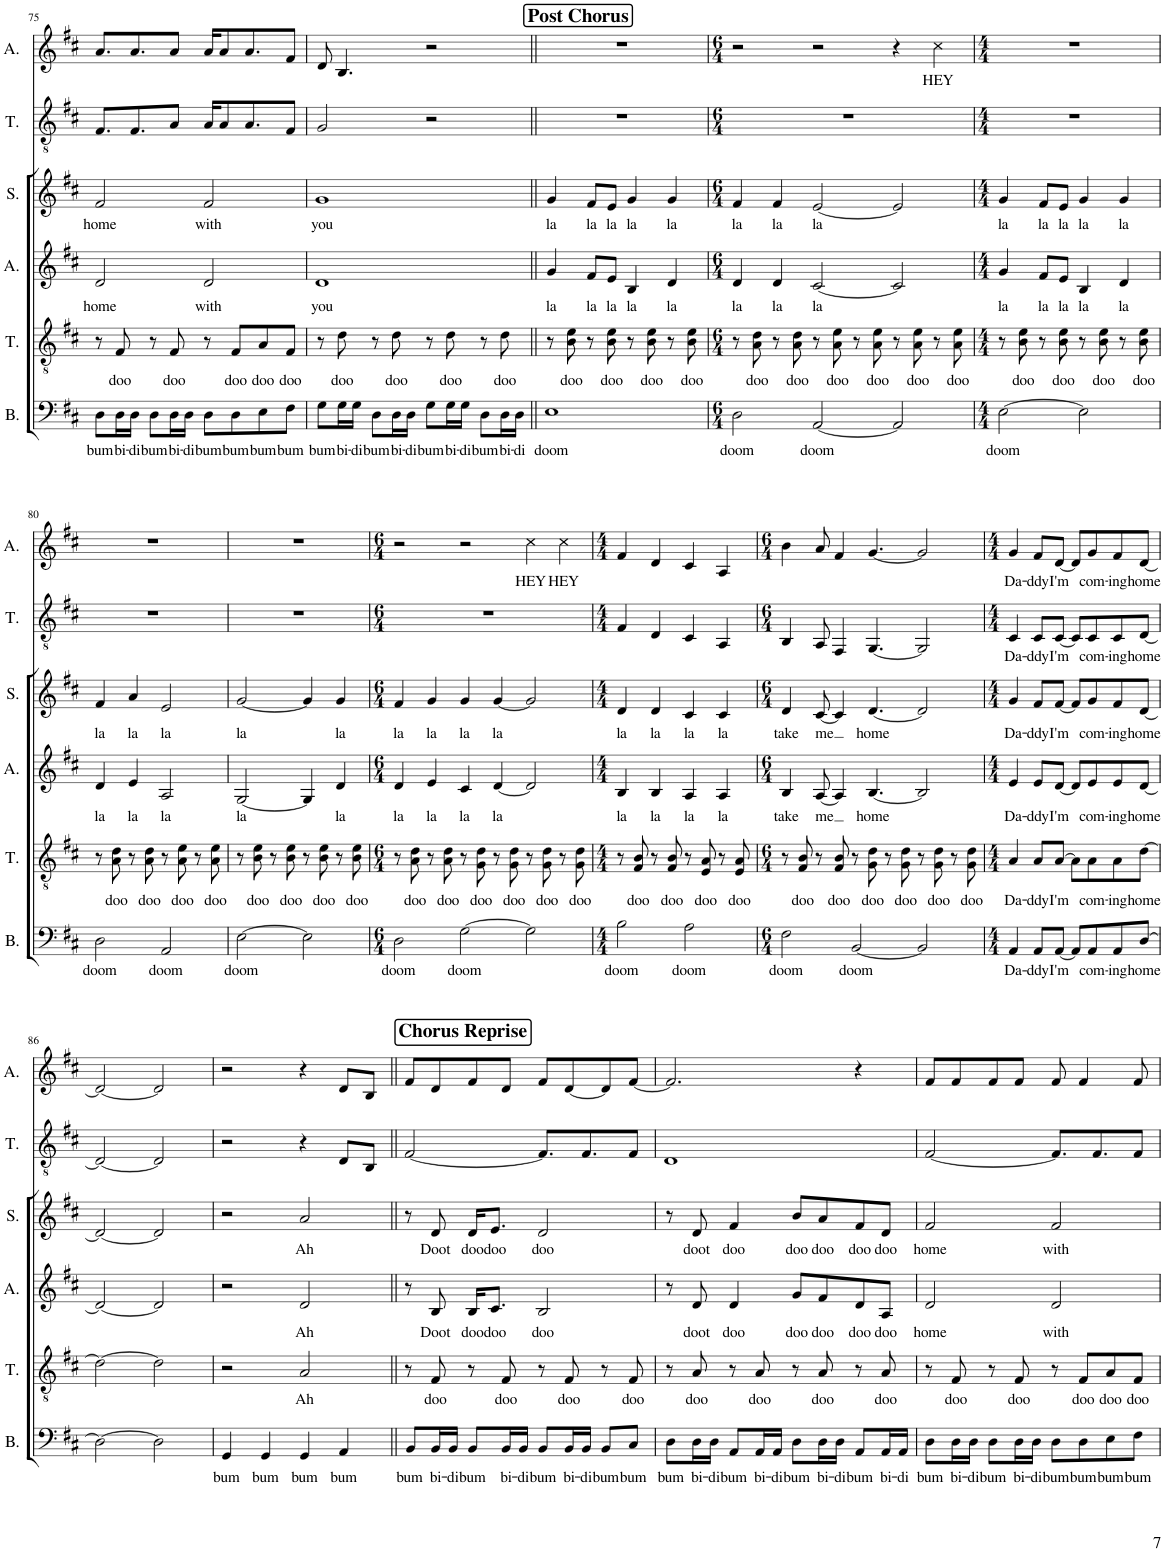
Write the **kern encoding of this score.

**kern	**text	**kern	**text	**kern	**text	**kern	**text	**kern	**text	**kern	**text
*part6	*part6	*part5	*part5	*part4	*part4	*part3	*part3	*part2	*part2	*part1	*part1
*staff6	*staff6	*staff5	*staff5	*staff4	*staff4	*staff3	*staff3	*staff2	*staff2	*staff1	*staff1
*I"Bass	*	*I"Tenor	*	*I"Alto	*	*I"Soprano	*	*I"Tenor	*	*I"Alto	*
*I'B.	*	*I'T.	*	*I'A.	*	*I'S.	*	*I'T.	*	*I'A.	*
!!LO:PB:g=z
*clefF4	*	*clefGv2	*	*clefG2	*	*clefG2	*	*clefGv2	*	*clefG2	*
*k[f#c#]	*	*k[f#c#]	*	*k[f#c#]	*	*k[f#c#]	*	*k[f#c#]	*	*k[f#c#]	*
*M4/4	*	*M4/4	*	*M4/4	*	*M4/4	*	*M4/4	*	*M4/4	*
=75	=75	=75	=75	=75	=75	=75	=75	=75	=75	=75	=75
!	!LO:LY:b	!	!	!	!LO:LY:b	!	!LO:LY:b	!	!	!	!
8D\L	bum	8r	.	2d/	home	2f#/	home	8.F#/L	.	8.a/L	.
!	!LO:LY:b	!	!LO:LY:b	!	!	!	!	!	!	!	!
16D\L	bi-	8F#/	doo	.	.	.	.	.	.	.	.
!	!LO:LY:b	!	!	!	!	!	!	!	!	!	!
16D\JJ	-di	.	.	.	.	.	.	8.F#/	.	8.a/	.
!	!LO:LY:b	!	!	!	!	!	!	!	!	!	!
8D\L	bum	8r	.	.	.	.	.	.	.	.	.
!	!LO:LY:b	!	!LO:LY:b	!	!	!	!	!	!	!	!
16D\L	bi-	8F#/	doo	.	.	.	.	8A/J	.	8a/J	.
!	!LO:LY:b	!	!	!	!	!	!	!	!	!	!
16D\JJ	-di	.	.	.	.	.	.	.	.	.	.
!	!LO:LY:b	!	!	!	!LO:LY:b	!	!LO:LY:b	!	!	!	!
8D\L	bum	8r	.	2d/	with	2f#/	with	16A/KL	.	16a/KL	.
.	.	.	.	.	.	.	.	8A/	.	8a/	.
!	!LO:LY:b	!	!LO:LY:b	!	!	!	!	!	!	!	!
8D\	bum	8F#/L	doo	.	.	.	.	.	.	.	.
.	.	.	.	.	.	.	.	8.A/	.	8.a/	.
!	!LO:LY:b	!	!LO:LY:b	!	!	!	!	!	!	!	!
8E\	bum	8A/	doo	.	.	.	.	.	.	.	.
!	!LO:LY:b	!	!LO:LY:b	!	!	!	!	!	!	!	!
8F#\J	bum	8F#/J	doo	.	.	.	.	8F#/J	.	8f#/J	.
=76	=76	=76	=76	=76	=76	=76	=76	=76	=76	=76	=76
!	!LO:LY:b	!	!	!	!LO:LY:b	!	!LO:LY:b	!	!	!	!
8G\L	bum	8r	.	1d	you	1g	you	2G/	.	8d/	.
!	!LO:LY:b	!	!LO:LY:b	!	!	!	!	!	!	!	!
16G\L	bi-	8d\	doo	.	.	.	.	.	.	4.B/	.
!	!LO:LY:b	!	!	!	!	!	!	!	!	!	!
16G\JJ	-di	.	.	.	.	.	.	.	.	.	.
!	!LO:LY:b	!	!	!	!	!	!	!	!	!	!
8D\L	bum	8r	.	.	.	.	.	.	.	.	.
!	!LO:LY:b	!	!LO:LY:b	!	!	!	!	!	!	!	!
16D\L	bi-	8d\	doo	.	.	.	.	.	.	.	.
!	!LO:LY:b	!	!	!	!	!	!	!	!	!	!
16D\JJ	-di	.	.	.	.	.	.	.	.	.	.
!	!LO:LY:b	!	!	!	!	!	!	!	!	!	!
8G\L	bum	8r	.	.	.	.	.	2r	.	2r	.
!	!LO:LY:b	!	!LO:LY:b	!	!	!	!	!	!	!	!
16G\L	bi-	8d\	doo	.	.	.	.	.	.	.	.
!	!LO:LY:b	!	!	!	!	!	!	!	!	!	!
16G\JJ	-di	.	.	.	.	.	.	.	.	.	.
!	!LO:LY:b	!	!	!	!	!	!	!	!	!	!
8D\L	bum	8r	.	.	.	.	.	.	.	.	.
!	!LO:LY:b	!	!LO:LY:b	!	!	!	!	!	!	!	!
16D\L	bi-	8d\	doo	.	.	.	.	.	.	.	.
!	!LO:LY:b	!	!	!	!	!	!	!	!	!	!
16D\JJ	-di	.	.	.	.	.	.	.	.	.	.
!!LO:REH:place=s1:a:B:cj:fs=14:t=Post Chorus
=77||	=77||	=77||	=77||	=77||	=77||	=77||	=77||	=77||	=77||	=77||	=77||
!	!LO:LY:b	!	!	!	!LO:LY:b	!	!LO:LY:b	!	!	!	!
1E	doom	8r	.	4g/	la	4g/	la	1r	.	1r	.
!	!	!	!LO:LY:b	!	!	!	!	!	!	!	!
.	.	8B\ 8e\	doo	.	.	.	.	.	.	.	.
!	!	!	!	!	!LO:LY:b	!	!LO:LY:b	!	!	!	!
.	.	8r	.	8f#/L	la	8f#/L	la	.	.	.	.
!	!	!	!LO:LY:b	!	!LO:LY:b	!	!LO:LY:b	!	!	!	!
.	.	8B\ 8e\	doo	8e/J	la	8e/J	la	.	.	.	.
!	!	!	!	!	!LO:LY:b	!	!LO:LY:b	!	!	!	!
.	.	8r	.	4B/	la	4g/	la	.	.	.	.
!	!	!	!LO:LY:b	!	!	!	!	!	!	!	!
.	.	8B\ 8e\	doo	.	.	.	.	.	.	.	.
!	!	!	!	!	!LO:LY:b	!	!LO:LY:b	!	!	!	!
.	.	8r	.	4d/	la	4g/	la	.	.	.	.
!	!	!	!LO:LY:b	!	!	!	!	!	!	!	!
.	.	8B\ 8e\	doo	.	.	.	.	.	.	.	.
=78	=78	=78	=78	=78	=78	=78	=78	=78	=78	=78	=78
*M6/4	*	*M6/4	*	*M6/4	*	*M6/4	*	*M6/4	*	*M6/4	*
!	!LO:LY:b	!	!	!	!LO:LY:b	!	!LO:LY:b	!	!	!	!
2D\	doom	8r	.	4d/	la	4f#/	la	1.r	.	2r	.
!	!	!	!LO:LY:b	!	!	!	!	!	!	!	!
.	.	8A\ 8d\	doo	.	.	.	.	.	.	.	.
!	!	!	!	!	!LO:LY:b	!	!LO:LY:b	!	!	!	!
.	.	8r	.	4d/	la	4f#/	la	.	.	.	.
!	!	!	!LO:LY:b	!	!	!	!	!	!	!	!
.	.	8A\ 8d\	doo	.	.	.	.	.	.	.	.
!	!LO:LY:b	!	!	!	!LO:LY:b	!	!LO:LY:b	!	!	!	!
[2AA/	doom	8r	.	[2c#/	la	[2e/	la	.	.	2r	.
!	!	!	!LO:LY:b	!	!	!	!	!	!	!	!
.	.	8A\ 8e\	doo	.	.	.	.	.	.	.	.
.	.	8r	.	.	.	.	.	.	.	.	.
!	!	!	!LO:LY:b	!	!	!	!	!	!	!	!
.	.	8A\ 8e\	doo	.	.	.	.	.	.	.	.
2AA/]	.	8r	.	2c#/]	.	2e/]	.	.	.	4r	.
!	!	!	!LO:LY:b	!	!	!	!	!	!	!	!
.	.	8A\ 8e\	doo	.	.	.	.	.	.	.	.
!	!	!	!	!	!	!	!	!	!	!	!LO:LY:b
.	.	8r	.	.	.	.	.	.	.	4cc#\	HEY
!	!	!	!LO:LY:b	!	!	!	!	!	!	!	!
.	.	8A\ 8e\	doo	.	.	.	.	.	.	.	.
=79	=79	=79	=79	=79	=79	=79	=79	=79	=79	=79	=79
*M4/4	*	*M4/4	*	*M4/4	*	*M4/4	*	*M4/4	*	*M4/4	*
!	!LO:LY:b	!	!	!	!LO:LY:b	!	!LO:LY:b	!	!	!	!
[2E\	doom	8r	.	4g/	la	4g/	la	1r	.	1r	.
!	!	!	!LO:LY:b	!	!	!	!	!	!	!	!
.	.	8B\ 8e\	doo	.	.	.	.	.	.	.	.
!	!	!	!	!	!LO:LY:b	!	!LO:LY:b	!	!	!	!
.	.	8r	.	8f#/L	la	8f#/L	la	.	.	.	.
!	!	!	!LO:LY:b	!	!LO:LY:b	!	!LO:LY:b	!	!	!	!
.	.	8B\ 8e\	doo	8e/J	la	8e/J	la	.	.	.	.
!	!	!	!	!	!LO:LY:b	!	!LO:LY:b	!	!	!	!
2E\]	.	8r	.	4B/	la	4g/	la	.	.	.	.
!	!	!	!LO:LY:b	!	!	!	!	!	!	!	!
.	.	8B\ 8e\	doo	.	.	.	.	.	.	.	.
!	!	!	!	!	!LO:LY:b	!	!LO:LY:b	!	!	!	!
.	.	8r	.	4d/	la	4g/	la	.	.	.	.
!	!	!	!LO:LY:b	!	!	!	!	!	!	!	!
.	.	8B\ 8e\	doo	.	.	.	.	.	.	.	.
!!LO:LB:g=z
=80	=80	=80	=80	=80	=80	=80	=80	=80	=80	=80	=80
!	!LO:LY:b	!	!	!	!LO:LY:b	!	!LO:LY:b	!	!	!	!
2D\	doom	8r	.	4d/	la	4f#/	la	1r	.	1r	.
!	!	!	!LO:LY:b	!	!	!	!	!	!	!	!
.	.	8A\ 8d\	doo	.	.	.	.	.	.	.	.
!	!	!	!	!	!LO:LY:b	!	!LO:LY:b	!	!	!	!
.	.	8r	.	4e/	la	4a/	la	.	.	.	.
!	!	!	!LO:LY:b	!	!	!	!	!	!	!	!
.	.	8A\ 8d\	doo	.	.	.	.	.	.	.	.
!	!LO:LY:b	!	!	!	!LO:LY:b	!	!LO:LY:b	!	!	!	!
2AA/	doom	8r	.	2A/	la	2e/	la	.	.	.	.
!	!	!	!LO:LY:b	!	!	!	!	!	!	!	!
.	.	8A\ 8e\	doo	.	.	.	.	.	.	.	.
.	.	8r	.	.	.	.	.	.	.	.	.
!	!	!	!LO:LY:b	!	!	!	!	!	!	!	!
.	.	8A\ 8e\	doo	.	.	.	.	.	.	.	.
=81	=81	=81	=81	=81	=81	=81	=81	=81	=81	=81	=81
!	!LO:LY:b	!	!	!	!LO:LY:b	!	!LO:LY:b	!	!	!	!
[2E\	doom	8r	.	[2G/	la	[2g/	la	1r	.	1r	.
!	!	!	!LO:LY:b	!	!	!	!	!	!	!	!
.	.	8B\ 8e\	doo	.	.	.	.	.	.	.	.
.	.	8r	.	.	.	.	.	.	.	.	.
!	!	!	!LO:LY:b	!	!	!	!	!	!	!	!
.	.	8B\ 8e\	doo	.	.	.	.	.	.	.	.
2E\]	.	8r	.	4G/]	.	4g/]	.	.	.	.	.
!	!	!	!LO:LY:b	!	!	!	!	!	!	!	!
.	.	8B\ 8e\	doo	.	.	.	.	.	.	.	.
!	!	!	!	!	!LO:LY:b	!	!LO:LY:b	!	!	!	!
.	.	8r	.	4d/	la	4g/	la	.	.	.	.
!	!	!	!LO:LY:b	!	!	!	!	!	!	!	!
.	.	8B\ 8e\	doo	.	.	.	.	.	.	.	.
=82	=82	=82	=82	=82	=82	=82	=82	=82	=82	=82	=82
*M6/4	*	*M6/4	*	*M6/4	*	*M6/4	*	*M6/4	*	*M6/4	*
!	!LO:LY:b	!	!	!	!LO:LY:b	!	!LO:LY:b	!	!	!	!
2D\	doom	8r	.	4d/	la	4f#/	la	1.r	.	2r	.
!	!	!	!LO:LY:b	!	!	!	!	!	!	!	!
.	.	8A\ 8d\	doo	.	.	.	.	.	.	.	.
!	!	!	!	!	!LO:LY:b	!	!LO:LY:b	!	!	!	!
.	.	8r	.	4e/	la	4g/	la	.	.	.	.
!	!	!	!LO:LY:b	!	!	!	!	!	!	!	!
.	.	8A\ 8d\	doo	.	.	.	.	.	.	.	.
!	!LO:LY:b	!	!	!	!LO:LY:b	!	!LO:LY:b	!	!	!	!
[2G\	doom	8r	.	4c#/	la	4g/	la	.	.	2r	.
!	!	!	!LO:LY:b	!	!	!	!	!	!	!	!
.	.	8G\ 8d\	doo	.	.	.	.	.	.	.	.
!	!	!	!	!	!LO:LY:b	!	!LO:LY:b	!	!	!	!
.	.	8r	.	[4d/	la	[4g/	la	.	.	.	.
!	!	!	!LO:LY:b	!	!	!	!	!	!	!	!
.	.	8G\ 8d\	doo	.	.	.	.	.	.	.	.
!	!	!	!	!	!	!	!	!	!	!	!LO:LY:b
2G\]	.	8r	.	2d/]	.	2g/]	.	.	.	4cc#\	HEY
!	!	!	!LO:LY:b	!	!	!	!	!	!	!	!
.	.	8G\ 8d\	doo	.	.	.	.	.	.	.	.
!	!	!	!	!	!	!	!	!	!	!	!LO:LY:b
.	.	8r	.	.	.	.	.	.	.	4cc#\	HEY
!	!	!	!LO:LY:b	!	!	!	!	!	!	!	!
.	.	8G\ 8d\	doo	.	.	.	.	.	.	.	.
=83	=83	=83	=83	=83	=83	=83	=83	=83	=83	=83	=83
*M4/4	*	*M4/4	*	*M4/4	*	*M4/4	*	*M4/4	*	*M4/4	*
!	!LO:LY:b	!	!	!	!LO:LY:b	!	!LO:LY:b	!	!	!	!
2B\	doom	8r	.	4B/	la	4d/	la	4F#/	.	4f#/	.
!	!	!	!LO:LY:b	!	!	!	!	!	!	!	!
.	.	8F#/ 8B/	doo	.	.	.	.	.	.	.	.
!	!	!	!	!	!LO:LY:b	!	!LO:LY:b	!	!	!	!
.	.	8r	.	4B/	la	4d/	la	4D/	.	4d/	.
!	!	!	!LO:LY:b	!	!	!	!	!	!	!	!
.	.	8F#/ 8B/	doo	.	.	.	.	.	.	.	.
!	!LO:LY:b	!	!	!	!LO:LY:b	!	!LO:LY:b	!	!	!	!
2A\	doom	8r	.	4A/	la	4c#/	la	4C#/	.	4c#/	.
!	!	!	!LO:LY:b	!	!	!	!	!	!	!	!
.	.	8E/ 8A/	doo	.	.	.	.	.	.	.	.
!	!	!	!	!	!LO:LY:b	!	!LO:LY:b	!	!	!	!
.	.	8r	.	4A/	la	4c#/	la	4AA/	.	4A/	.
!	!	!	!LO:LY:b	!	!	!	!	!	!	!	!
.	.	8E/ 8A/	doo	.	.	.	.	.	.	.	.
=84	=84	=84	=84	=84	=84	=84	=84	=84	=84	=84	=84
*M6/4	*	*M6/4	*	*M6/4	*	*M6/4	*	*M6/4	*	*M6/4	*
!	!LO:LY:b	!	!	!	!LO:LY:b	!	!LO:LY:b	!	!	!	!
2F#\	doom	8r	.	4B/	take	4d/	take	4BB/	.	4b\	.
!	!	!	!LO:LY:b	!	!	!	!	!	!	!	!
.	.	8F#/ 8B/	doo	.	.	.	.	.	.	.	.
!	!	!	!	!	!LO:LY:b	!	!LO:LY:b	!	!	!	!
.	.	8r	.	[8A/	me	[8c#/	me	8AA/	.	8a/	.
!	!	!	!LO:LY:b	!	!	!	!	!	!	!	!
.	.	8F#/ 8B/	doo	4A/]	.	4c#/]	.	4FF#/	.	4f#/	.
!	!LO:LY:b	!	!	!	!	!	!	!	!	!	!
[2BB/	doom	8r	.	.	.	.	.	.	.	.	.
!	!	!	!LO:LY:b	!	!LO:LY:b	!	!LO:LY:b	!	!	!	!
.	.	8G\ 8d\	doo	[4.B/	home	[4.d/	home	[4.GG/	.	[4.g/	.
.	.	8r	.	.	.	.	.	.	.	.	.
!	!	!	!LO:LY:b	!	!	!	!	!	!	!	!
.	.	8G\ 8d\	doo	.	.	.	.	.	.	.	.
2BB/]	.	8r	.	2B/]	.	2d/]	.	2GG/]	.	2g/]	.
!	!	!	!LO:LY:b	!	!	!	!	!	!	!	!
.	.	8G\ 8d\	doo	.	.	.	.	.	.	.	.
.	.	8r	.	.	.	.	.	.	.	.	.
!	!	!	!LO:LY:b	!	!	!	!	!	!	!	!
.	.	8G\ 8d\	doo	.	.	.	.	.	.	.	.
=85	=85	=85	=85	=85	=85	=85	=85	=85	=85	=85	=85
*M4/4	*	*M4/4	*	*M4/4	*	*M4/4	*	*M4/4	*	*M4/4	*
!	!LO:LY:b	!	!LO:LY:b	!	!LO:LY:b	!	!LO:LY:b	!	!LO:LY:b	!	!LO:LY:b
4AA/	Da-	4A/	Da-	4e/	Da-	4g/	Da-	4C#/	Da-	4g/	Da-
!	!LO:LY:b	!	!LO:LY:b	!	!LO:LY:b	!	!LO:LY:b	!	!LO:LY:b	!	!LO:LY:b
8AA/L	-ddy	8A/L	-ddy	8e/L	-ddy	8f#/L	-ddy	8C#/L	-ddy	8f#/L	-ddy
!	!LO:LY:b	!	!LO:LY:b	!	!LO:LY:b	!	!LO:LY:b	!	!LO:LY:b	!	!LO:LY:b
[8AA/J	I'm	[8A/J	I'm	[8d/J	I'm	[8f#/J	I'm	[8C#/J	I'm	[8d/J	I'm
8AA/L]	.	8A\L]	.	8d/L]	.	8f#/L]	.	8C#/L]	.	8d/L]	.
!	!LO:LY:b	!	!LO:LY:b	!	!LO:LY:b	!	!LO:LY:b	!	!LO:LY:b	!	!LO:LY:b
8AA/	com-	8A\	com-	8e/	com-	8g/	com-	8C#/	com-	8g/	com-
!	!LO:LY:b	!	!LO:LY:b	!	!LO:LY:b	!	!LO:LY:b	!	!LO:LY:b	!	!LO:LY:b
8AA/	-ing	8A\	-ing	8e/	-ing	8f#/	-ing	8C#/	-ing	8f#/	-ing
!	!LO:LY:b	!	!LO:LY:b	!	!LO:LY:b	!	!LO:LY:b	!	!LO:LY:b	!	!LO:LY:b
[8D/J	home	[8d\J	home	[8d/J	home	[8d/J	home	[8D/J	home	[8d/J	home
!!LO:LB:g=z
=86	=86	=86	=86	=86	=86	=86	=86	=86	=86	=86	=86
2D\_	.	2d\_	.	2d/_	.	2d/_	.	2D/_	.	2d/_	.
2D\]	.	2d\]	.	2d/]	.	2d/]	.	2D/]	.	2d/]	.
=87	=87	=87	=87	=87	=87	=87	=87	=87	=87	=87	=87
!	!LO:LY:b	!	!	!	!	!	!	!	!	!	!
4GG/	bum	2r	.	2r	.	2r	.	2r	.	2r	.
!	!LO:LY:b	!	!	!	!	!	!	!	!	!	!
4GG/	bum	.	.	.	.	.	.	.	.	.	.
!	!LO:LY:b	!	!LO:LY:b	!	!LO:LY:b	!	!LO:LY:b	!	!	!	!
4GG/	bum	2A/	Ah	2d/	Ah	2a/	Ah	4r	.	4r	.
!	!LO:LY:b	!	!	!	!	!	!	!	!	!	!
4AA/	bum	.	.	.	.	.	.	8D/L	.	8d/L	.
.	.	.	.	.	.	.	.	8BB/J	.	8B/J	.
!!LO:REH:place=s1:a:B:cj:fs=14:t=Chorus Reprise
=88||	=88||	=88||	=88||	=88||	=88||	=88||	=88||	=88||	=88||	=88||	=88||
!	!LO:LY:b	!	!	!	!	!	!	!	!	!	!
8BB/L	bum	8r	.	8r	.	8r	.	[2F#/	.	8f#/L	.
!	!LO:LY:b	!	!LO:LY:b	!	!LO:LY:b	!	!LO:LY:b	!	!	!	!
16BB/L	bi-	8F#/	doo	8B/	Doot	8d/	Doot	.	.	8d/	.
!	!LO:LY:b	!	!	!	!	!	!	!	!	!	!
16BB/JJ	-di	.	.	.	.	.	.	.	.	.	.
!	!LO:LY:b	!	!	!	!LO:LY:b	!	!LO:LY:b	!	!	!	!
8BB/L	bum	8r	.	16B/KL	doo	16d/KL	doo	.	.	8f#/	.
!	!	!	!	!	!LO:LY:b	!	!LO:LY:b	!	!	!	!
.	.	.	.	8.c#/J	doo	8.e/J	doo	.	.	.	.
!	!LO:LY:b	!	!LO:LY:b	!	!	!	!	!	!	!	!
16BB/L	bi-	8F#/	doo	.	.	.	.	.	.	8d/J	.
!	!LO:LY:b	!	!	!	!	!	!	!	!	!	!
16BB/JJ	-di	.	.	.	.	.	.	.	.	.	.
!	!LO:LY:b	!	!	!	!LO:LY:b	!	!LO:LY:b	!	!	!	!
8BB/L	bum	8r	.	2B/	doo	2d/	doo	8.F#/L]	.	8f#/L	.
!	!LO:LY:b	!	!LO:LY:b	!	!	!	!	!	!	!	!
16BB/L	bi-	8F#/	doo	.	.	.	.	.	.	[8d/	.
!	!LO:LY:b	!	!	!	!	!	!	!	!	!	!
16BB/JJ	-di	.	.	.	.	.	.	8.F#/	.	.	.
!	!LO:LY:b	!	!	!	!	!	!	!	!	!	!
8BB/L	bum	8r	.	.	.	.	.	.	.	8d/]	.
!	!LO:LY:b	!	!LO:LY:b	!	!	!	!	!	!	!	!
8C#/J	bum	8F#/	doo	.	.	.	.	8F#/J	.	[8f#/J	.
=89	=89	=89	=89	=89	=89	=89	=89	=89	=89	=89	=89
!	!LO:LY:b	!	!	!	!	!	!	!	!	!	!
8D\L	bum	8r	.	8r	.	8r	.	1D	.	2.f#/]	.
!	!LO:LY:b	!	!LO:LY:b	!	!LO:LY:b	!	!LO:LY:b	!	!	!	!
16D\L	bi-	8A/	doo	8d/	doot	8d/	doot	.	.	.	.
!	!LO:LY:b	!	!	!	!	!	!	!	!	!	!
16D\JJ	-di	.	.	.	.	.	.	.	.	.	.
!	!LO:LY:b	!	!	!	!LO:LY:b	!	!LO:LY:b	!	!	!	!
8AA/L	bum	8r	.	4d/	doo	4f#/	doo	.	.	.	.
!	!LO:LY:b	!	!LO:LY:b	!	!	!	!	!	!	!	!
16AA/L	bi-	8A/	doo	.	.	.	.	.	.	.	.
!	!LO:LY:b	!	!	!	!	!	!	!	!	!	!
16AA/JJ	-di	.	.	.	.	.	.	.	.	.	.
!	!LO:LY:b	!	!	!	!LO:LY:b	!	!LO:LY:b	!	!	!	!
8D\L	bum	8r	.	8g/L	doo	8b/L	doo	.	.	.	.
!	!LO:LY:b	!	!LO:LY:b	!	!LO:LY:b	!	!LO:LY:b	!	!	!	!
16D\L	bi-	8A/	doo	8f#/	doo	8a/	doo	.	.	.	.
!	!LO:LY:b	!	!	!	!	!	!	!	!	!	!
16D\JJ	-di	.	.	.	.	.	.	.	.	.	.
!	!LO:LY:b	!	!	!	!LO:LY:b	!	!LO:LY:b	!	!	!	!
8AA/L	bum	8r	.	8d/	doo	8f#/	doo	.	.	4r	.
!	!LO:LY:b	!	!LO:LY:b	!	!LO:LY:b	!	!LO:LY:b	!	!	!	!
16AA/L	bi-	8A/	doo	8A/J	doo	8d/J	doo	.	.	.	.
!	!LO:LY:b	!	!	!	!	!	!	!	!	!	!
16AA/JJ	-di	.	.	.	.	.	.	.	.	.	.
=90	=90	=90	=90	=90	=90	=90	=90	=90	=90	=90	=90
!	!LO:LY:b	!	!	!	!LO:LY:b	!	!LO:LY:b	!	!	!	!
8D\L	bum	8r	.	2d/	home	2f#/	home	[2F#/	.	8f#/L	.
!	!LO:LY:b	!	!LO:LY:b	!	!	!	!	!	!	!	!
16D\L	bi-	8F#/	doo	.	.	.	.	.	.	8f#/	.
!	!LO:LY:b	!	!	!	!	!	!	!	!	!	!
16D\JJ	-di	.	.	.	.	.	.	.	.	.	.
!	!LO:LY:b	!	!	!	!	!	!	!	!	!	!
8D\L	bum	8r	.	.	.	.	.	.	.	8f#/	.
!	!LO:LY:b	!	!LO:LY:b	!	!	!	!	!	!	!	!
16D\L	bi-	8F#/	doo	.	.	.	.	.	.	8f#/J	.
!	!LO:LY:b	!	!	!	!	!	!	!	!	!	!
16D\JJ	-di	.	.	.	.	.	.	.	.	.	.
!	!LO:LY:b	!	!	!	!LO:LY:b	!	!LO:LY:b	!	!	!	!
8D\L	bum	8r	.	2d/	with	2f#/	with	8.F#/L]	.	8f#/	.
!	!LO:LY:b	!	!LO:LY:b	!	!	!	!	!	!	!	!
8D\	bum	8F#/L	doo	.	.	.	.	.	.	4f#/	.
.	.	.	.	.	.	.	.	8.F#/	.	.	.
!	!LO:LY:b	!	!LO:LY:b	!	!	!	!	!	!	!	!
8E\	bum	8A/	doo	.	.	.	.	.	.	.	.
!	!LO:LY:b	!	!LO:LY:b	!	!	!	!	!	!	!	!
8F#\J	bum	8F#/J	doo	.	.	.	.	8F#/J	.	8f#/	.
=	=	=	=	=	=	=	=	=	=	=	=
*-	*-	*-	*-	*-	*-	*-	*-	*-	*-	*-	*-
